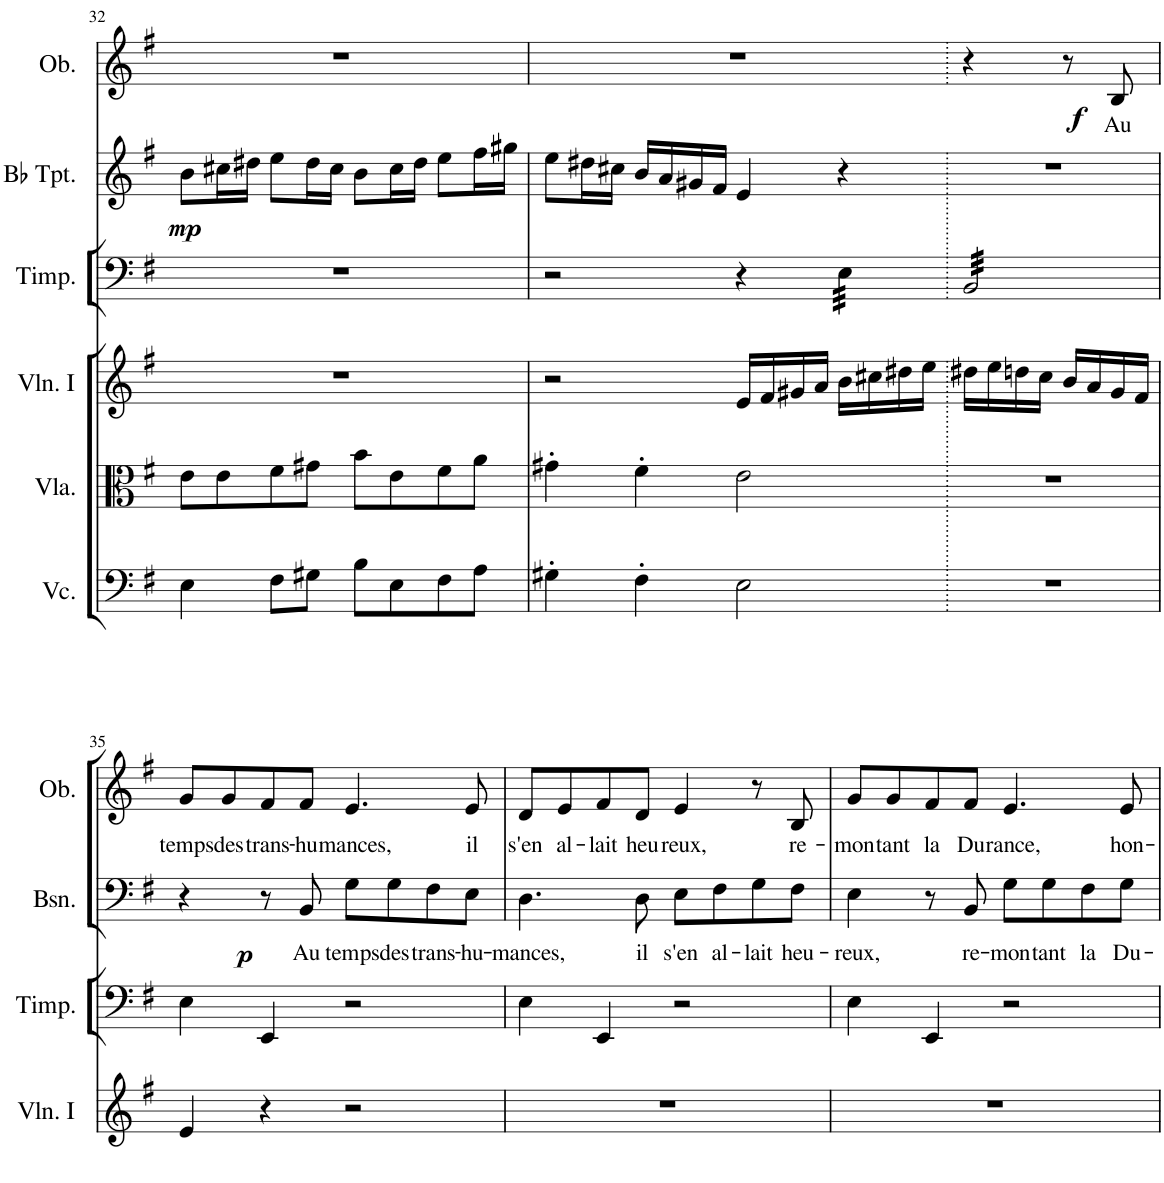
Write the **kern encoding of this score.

**kern	**kern	**kern	**kern	**kern	**dynam	**kern	**text	**dynam	**kern	**text	**dynam
*part7	*part6	*part5	*part4	*part3	*part3	*part2	*part2	*part2	*part1	*part1	*part1
*staff7	*staff6	*staff5	*staff4	*staff3	*staff3	*staff2	*staff2	*staff2	*staff1	*staff1	*staff1
*I"Violoncellos	*I"Violas	*I"Violins I	*I"Timpani	*I"Trumpets in Bb	*	*I"Bassoons	*	*	*I"Oboes	*	*
*I'Vc.	*I'Vla.	*I'Vln. I	*I'Timp.	*	*	*I'Bsn.	*	*	*I'Ob.	*	*
!!LO:PB:g=z
*clefF4	*clefC3	*clefG2	*clefF4	*clefG2	*	*clefF4	*	*	*clefG2	*	*
*	*	*	*	*ITrd1c2	*	*	*	*	*	*	*
*k[f#]	*k[f#]	*k[f#]	*k[f#]	*k[f#]	*	*k[f#]	*	*	*k[f#]	*	*
*M4/4	*M4/4	*M4/4	*M4/4	*M4/4	*	*M4/4	*	*	*M4/4	*	*
=32	=32	=32	=32	=32	=32	=32	=32	=32	=32	=32	=32
!	!	!	!	!	!LO:DY:b	!	!	!	!	!	!
4E\	8e\L	1r	1r	8b\L	mp	1r	.	.	1r	.	.
.	8e\	.	.	16cc#X\L	.	.	.	.	.	.	.
.	.	.	.	16dd#X\JJ	.	.	.	.	.	.	.
8F#\L	8f#\	.	.	8ee\L	.	.	.	.	.	.	.
8G#X\J	8g#X\J	.	.	16dd#\L	.	.	.	.	.	.	.
.	.	.	.	16cc#\JJ	.	.	.	.	.	.	.
8B\L	8b\L	.	.	8b\L	.	.	.	.	.	.	.
8E\	8e\	.	.	16cc#\L	.	.	.	.	.	.	.
.	.	.	.	16dd#\JJ	.	.	.	.	.	.	.
8F#\	8f#\	.	.	8ee\L	.	.	.	.	.	.	.
8A\J	8a\J	.	.	16ff#\L	.	.	.	.	.	.	.
.	.	.	.	16gg#X\JJ	.	.	.	.	.	.	.
=33	=33	=33	=33	=33	=33	=33	=33	=33	=33	=33	=33
4G#X'\	4g#X'\	2r	2r	8ee\L	.	1r	.	.	1r	.	.
.	.	.	.	16dd#X\L	.	.	.	.	.	.	.
.	.	.	.	16cc#X\JJ	.	.	.	.	.	.	.
4F#'\	4f#'\	.	.	16b/LL	.	.	.	.	.	.	.
.	.	.	.	16a/	.	.	.	.	.	.	.
.	.	.	.	16g#X/	.	.	.	.	.	.	.
.	.	.	.	16f#/JJ	.	.	.	.	.	.	.
2E\	2e\	16e/LL	4r	4e/	.	.	.	.	.	.	.
.	.	16f#/	.	.	.	.	.	.	.	.	.
.	.	16g#X/	.	.	.	.	.	.	.	.	.
.	.	16a/JJ	.	.	.	.	.	.	.	.	.
*	*	*	*tremolo	*	*	*	*	*	*	*	*
.	.	16b\LL	32E\LLL	4r	.	.	.	.	.	.	.
.	.	.	32E\	.	.	.	.	.	.	.	.
.	.	16cc#X\	32E\	.	.	.	.	.	.	.	.
.	.	.	32E\	.	.	.	.	.	.	.	.
.	.	16dd#X\	32E\	.	.	.	.	.	.	.	.
.	.	.	32E\	.	.	.	.	.	.	.	.
.	.	16ee\JJ	32E\	.	.	.	.	.	.	.	.
.	.	.	32E\JJJ	.	.	.	.	.	.	.	.
=34.	=34.	=34.	=34.	=34.	=34.	=34.	=34.	=34.	=34.	=34.	=34.
1r	1r	16dd#X\LL	32BB/LLL	1r	.	1r	.	.	4r	.	.
.	.	.	32BB/	.	.	.	.	.	.	.	.
.	.	16ee\	32BB/	.	.	.	.	.	.	.	.
.	.	.	32BB/	.	.	.	.	.	.	.	.
.	.	16ddn\	32BB/	.	.	.	.	.	.	.	.
.	.	.	32BB/	.	.	.	.	.	.	.	.
.	.	16cc\JJ	32BB/	.	.	.	.	.	.	.	.
.	.	.	32BB/	.	.	.	.	.	.	.	.
.	.	16b/LL	32BB/	.	.	.	.	.	8r	.	.
.	.	.	32BB/	.	.	.	.	.	.	.	.
.	.	16a/	32BB/	.	.	.	.	.	.	.	.
.	.	.	32BB/	.	.	.	.	.	.	.	.
!	!	!	!	!	!	!	!	!	!	!LO:LY:b	!LO:DY:b
.	.	16g/	32BB/	.	.	.	.	.	8B/	Au	f
.	.	.	32BB/	.	.	.	.	.	.	.	.
.	.	16f#/JJ	32BB/	.	.	.	.	.	.	.	.
.	.	.	32BB/JJJ	.	.	.	.	.	.	.	.
*	*	*	*Xtremolo	*	*	*	*	*	*	*	*
.	.	2ryy	2ryy	.	.	.	.	.	2ryy	.	.
!!LO:LB:g=z
=35	=35	=35	=35	=35	=35	=35	=35	=35	=35	=35	=35
!	!	!	!	!	!	!	!	!	!	!LO:LY:b	!
1r	1r	4e/	4E\	1r	.	4r	.	.	8g/L	temps	.
!	!	!	!	!	!	!	!	!	!	!LO:LY:b	!
.	.	.	.	.	.	.	.	.	8g/	des	.
!	!	!	!	!	!	!	!	!	!	!LO:LY:b	!
.	.	4r	4EE/	.	.	8r	.	.	8f#/	trans-	.
!	!	!	!	!	!	!	!LO:LY:b	!LO:DY:b	!	!LO:LY:b	!
.	.	.	.	.	.	8BB/	Au	p	8f#/J	-hu-	.
!	!	!	!	!	!	!	!LO:LY:b	!	!	!LO:LY:b	!
.	.	2r	2r	.	.	8G\L	temps	.	4.e/	-mances,	.
!	!	!	!	!	!	!	!LO:LY:b	!	!	!	!
.	.	.	.	.	.	8G\	des	.	.	.	.
!	!	!	!	!	!	!	!LO:LY:b	!	!	!	!
.	.	.	.	.	.	8F#\	trans-	.	.	.	.
!	!	!	!	!	!	!	!LO:LY:b	!	!	!LO:LY:b	!
.	.	.	.	.	.	8E\J	-hu-	.	8e/	il	.
=36	=36	=36	=36	=36	=36	=36	=36	=36	=36	=36	=36
!	!	!	!	!	!	!	!LO:LY:b	!	!	!LO:LY:b	!
1r	1r	1r	4E\	1r	.	4.D\	-mances,	.	8d/L	s'en	.
!	!	!	!	!	!	!	!	!	!	!LO:LY:b	!
.	.	.	.	.	.	.	.	.	8e/	al-	.
!	!	!	!	!	!	!	!	!	!	!LO:LY:b	!
.	.	.	4EE/	.	.	.	.	.	8f#/	-lait	.
!	!	!	!	!	!	!	!LO:LY:b	!	!	!LO:LY:b	!
.	.	.	.	.	.	8D\	il	.	8d/J	heu-	.
!	!	!	!	!	!	!	!LO:LY:b	!	!	!LO:LY:b	!
.	.	.	2r	.	.	8E\L	s'en	.	4e/	-reux,	.
!	!	!	!	!	!	!	!LO:LY:b	!	!	!	!
.	.	.	.	.	.	8F#\	al-	.	.	.	.
!	!	!	!	!	!	!	!LO:LY:b	!	!	!	!
.	.	.	.	.	.	8G\	-lait	.	8r	.	.
!	!	!	!	!	!	!	!LO:LY:b	!	!	!LO:LY:b	!
.	.	.	.	.	.	8F#\J	heu-	.	8B/	re-	.
=37	=37	=37	=37	=37	=37	=37	=37	=37	=37	=37	=37
!	!	!	!	!	!	!	!LO:LY:b	!	!	!LO:LY:b	!
1r	1r	1r	4E\	1r	.	4E\	-reux,	.	8g/L	-mon-	.
!	!	!	!	!	!	!	!	!	!	!LO:LY:b	!
.	.	.	.	.	.	.	.	.	8g/	-tant	.
!	!	!	!	!	!	!	!	!	!	!LO:LY:b	!
.	.	.	4EE/	.	.	8r	.	.	8f#/	la	.
!	!	!	!	!	!	!	!LO:LY:b	!	!	!LO:LY:b	!
.	.	.	.	.	.	8BB/	re-	.	8f#/J	Du-	.
!	!	!	!	!	!	!	!LO:LY:b	!	!	!LO:LY:b	!
.	.	.	2r	.	.	8G\L	-mon-	.	4.e/	-rance,	.
!	!	!	!	!	!	!	!LO:LY:b	!	!	!	!
.	.	.	.	.	.	8G\	-tant	.	.	.	.
!	!	!	!	!	!	!	!LO:LY:b	!	!	!	!
.	.	.	.	.	.	8F#\	la	.	.	.	.
!	!	!	!	!	!	!	!LO:LY:b	!	!	!LO:LY:b	!
.	.	.	.	.	.	8G\J	Du-	.	8e/	hon-	.
=	=	=	=	=	=	=	=	=	=	=	=
*-	*-	*-	*-	*-	*-	*-	*-	*-	*-	*-	*-
